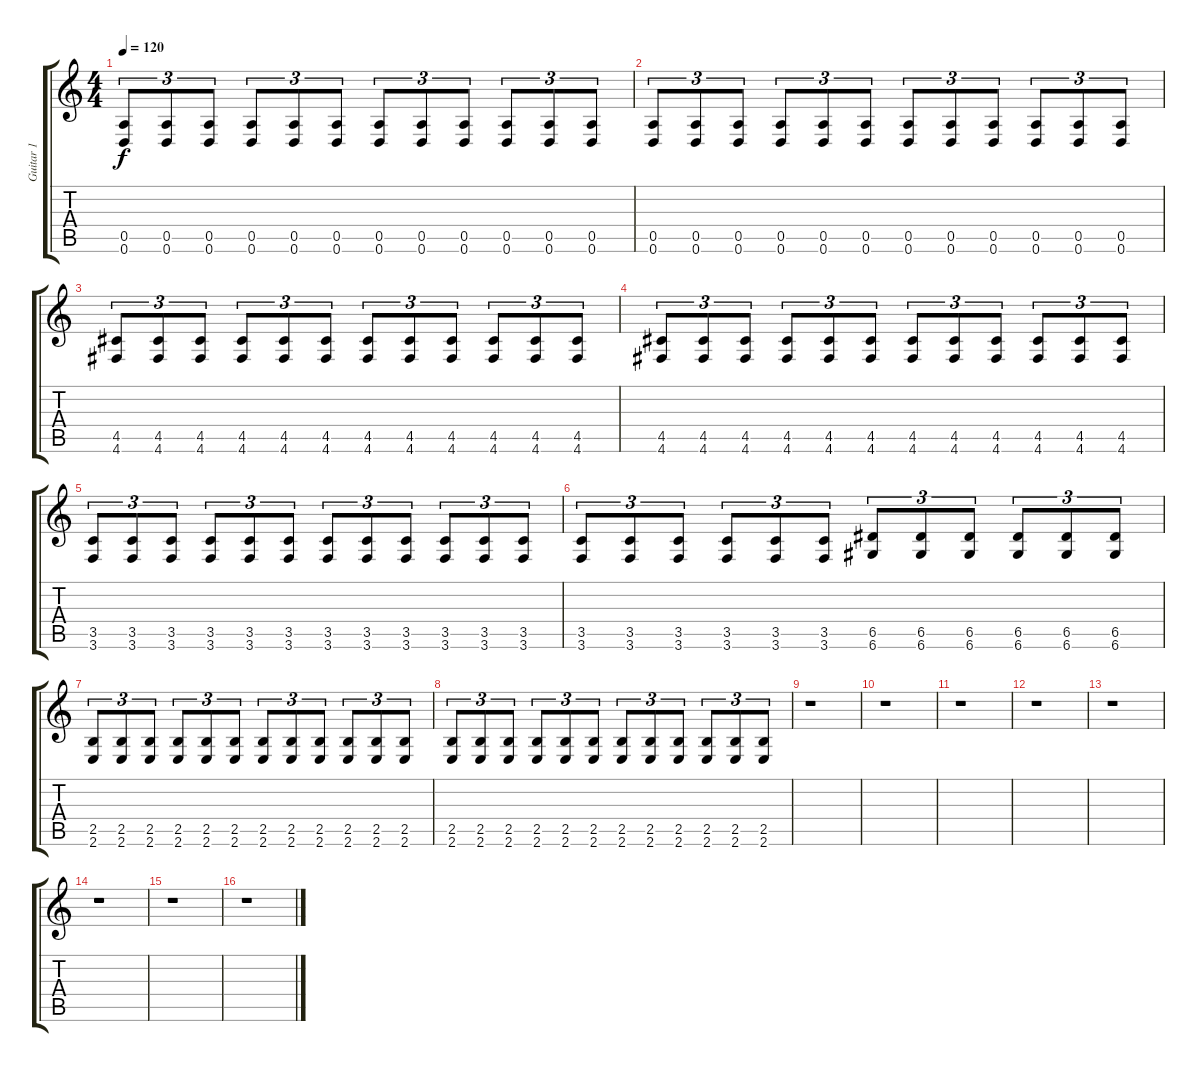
\track ("Guitar 1" "Guitar 1") {instrument distortionguitar}
\staff {score tabs}
\tuning (E4 B3 G3 D3 A2 D2) {hide}
\ts (4 4)
\tempo 120
\clef g2
\ks c
(0.5 0.6).8{tu (3 2) dy f} (0.5 0.6).8{tu (3 2)} (0.5 0.6).8{tu (3 2)} (0.5 0.6).8{tu (3 2)} (0.5 0.6).8{tu (3 2)} (0.5 0.6).8{tu (3 2)} (0.5 0.6).8{tu (3 2)} (0.5 0.6).8{tu (3 2)} (0.5 0.6).8{tu (3 2)} (0.5 0.6).8{tu (3 2)} (0.5 0.6).8{tu (3 2)} (0.5 0.6).8{tu (3 2)} |
(0.5 0.6).8{tu (3 2)} (0.5 0.6).8{tu (3 2)} (0.5 0.6).8{tu (3 2)} (0.5 0.6).8{tu (3 2)} (0.5 0.6).8{tu (3 2)} (0.5 0.6).8{tu (3 2)} (0.5 0.6).8{tu (3 2)} (0.5 0.6).8{tu (3 2)} (0.5 0.6).8{tu (3 2)} (0.5 0.6).8{tu (3 2)} (0.5 0.6).8{tu (3 2)} (0.5 0.6).8{tu (3 2)} |
(4.5 4.6).8{tu (3 2)} (4.5 4.6).8{tu (3 2)} (4.5 4.6).8{tu (3 2)} (4.5 4.6).8{tu (3 2)} (4.5 4.6).8{tu (3 2)} (4.5 4.6).8{tu (3 2)} (4.5 4.6).8{tu (3 2)} (4.5 4.6).8{tu (3 2)} (4.5 4.6).8{tu (3 2)} (4.5 4.6).8{tu (3 2)} (4.5 4.6).8{tu (3 2)} (4.5 4.6).8{tu (3 2)} |
(4.5 4.6).8{tu (3 2)} (4.5 4.6).8{tu (3 2)} (4.5 4.6).8{tu (3 2)} (4.5 4.6).8{tu (3 2)} (4.5 4.6).8{tu (3 2)} (4.5 4.6).8{tu (3 2)} (4.5 4.6).8{tu (3 2)} (4.5 4.6).8{tu (3 2)} (4.5 4.6).8{tu (3 2)} (4.5 4.6).8{tu (3 2)} (4.5 4.6).8{tu (3 2)} (4.5 4.6).8{tu (3 2)} |
(3.5 3.6).8{tu (3 2)} (3.5 3.6).8{tu (3 2)} (3.5 3.6).8{tu (3 2)} (3.5 3.6).8{tu (3 2)} (3.5 3.6).8{tu (3 2)} (3.5 3.6).8{tu (3 2)} (3.5 3.6).8{tu (3 2)} (3.5 3.6).8{tu (3 2)} (3.5 3.6).8{tu (3 2)} (3.5 3.6).8{tu (3 2)} (3.5 3.6).8{tu (3 2)} (3.5 3.6).8{tu (3 2)} |
(3.5 3.6).8{tu (3 2)} (3.5 3.6).8{tu (3 2)} (3.5 3.6).8{tu (3 2)} (3.5 3.6).8{tu (3 2)} (3.5 3.6).8{tu (3 2)} (3.5 3.6).8{tu (3 2)} (6.5 6.6).8{tu (3 2)} (6.5 6.6).8{tu (3 2)} (6.5 6.6).8{tu (3 2)} (6.5 6.6).8{tu (3 2)} (6.5 6.6).8{tu (3 2)} (6.5 6.6).8{tu (3 2)} |
(2.5 2.6).8{tu (3 2)} (2.5 2.6).8{tu (3 2)} (2.5 2.6).8{tu (3 2)} (2.5 2.6).8{tu (3 2)} (2.5 2.6).8{tu (3 2)} (2.5 2.6).8{tu (3 2)} (2.5 2.6).8{tu (3 2)} (2.5 2.6).8{tu (3 2)} (2.5 2.6).8{tu (3 2)} (2.5 2.6).8{tu (3 2)} (2.5 2.6).8{tu (3 2)} (2.5 2.6).8{tu (3 2)} |
(2.5 2.6).8{tu (3 2)} (2.5 2.6).8{tu (3 2)} (2.5 2.6).8{tu (3 2)} (2.5 2.6).8{tu (3 2)} (2.5 2.6).8{tu (3 2)} (2.5 2.6).8{tu (3 2)} (2.5 2.6).8{tu (3 2)} (2.5 2.6).8{tu (3 2)} (2.5 2.6).8{tu (3 2)} (2.5 2.6).8{tu (3 2)} (2.5 2.6).8{tu (3 2)} (2.5 2.6).8{tu (3 2)} |
r.1 |
r.1 |
r.1 |
r.1 |
r.1 |
r.1 |
r.1 |
r.1
